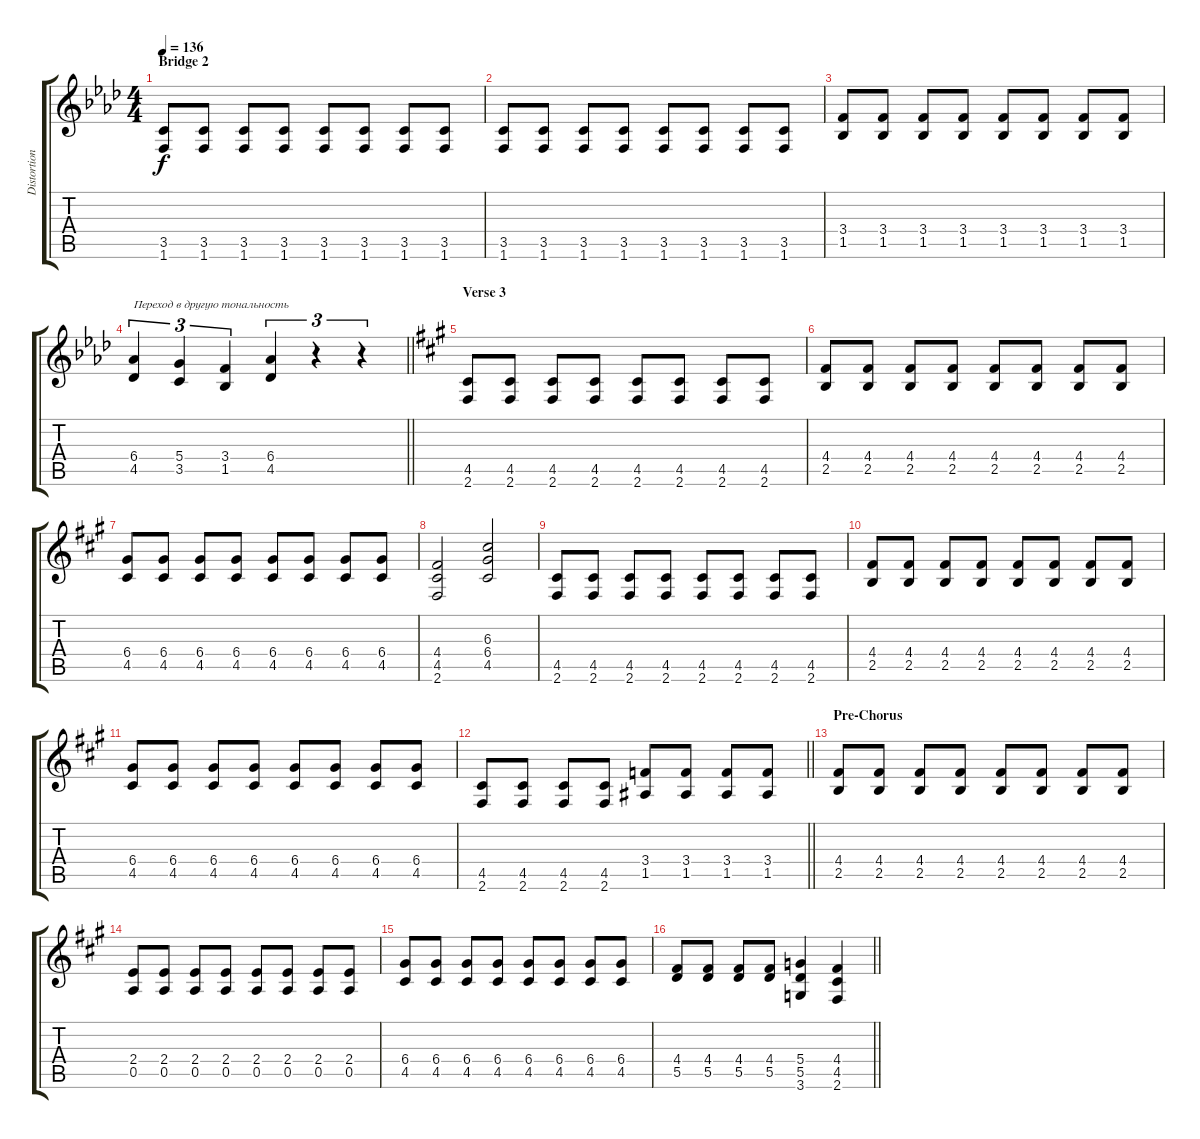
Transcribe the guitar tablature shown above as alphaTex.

\track ("Distortion 1" "Distortion") {instrument distortionguitar}
\staff {score tabs}
\tuning (E4 B3 G3 D3 A2 E2) {hide}
\ts (4 4)
\section ("" "Bridge 2")
\tempo 136
\clef g2
\ks fminor
(3.5 1.6).8{dy f} (3.5 1.6).8 (3.5 1.6).8 (3.5 1.6).8 (3.5 1.6).8 (3.5 1.6).8 (3.5 1.6).8 (3.5 1.6).8 |
(3.5 1.6).8 (3.5 1.6).8 (3.5 1.6).8 (3.5 1.6).8 (3.5 1.6).8 (3.5 1.6).8 (3.5 1.6).8 (3.5 1.6).8 |
(3.4 1.5).8 (3.4 1.5).8 (3.4 1.5).8 (3.4 1.5).8 (3.4 1.5).8 (3.4 1.5).8 (3.4 1.5).8 (3.4 1.5).8 |
\barLineRight lightlight
(6.4 4.5).4{tu (3 2) txt "Переход в другую тональность"} (5.4 3.5).4{tu (3 2)} (3.4 1.5).4{tu (3 2)} (6.4 4.5).4{tu (3 2)} r.4{tu (3 2)} r.4{tu (3 2)} |
\section ("" "Verse 3")
\ks f#minor
(4.5 2.6).8 (4.5 2.6).8 (4.5 2.6).8 (4.5 2.6).8 (4.5 2.6).8 (4.5 2.6).8 (4.5 2.6).8 (4.5 2.6).8 |
(4.4 2.5).8 (4.4 2.5).8 (4.4 2.5).8 (4.4 2.5).8 (4.4 2.5).8 (4.4 2.5).8 (4.4 2.5).8 (4.4 2.5).8 |
(6.4 4.5).8 (6.4 4.5).8 (6.4 4.5).8 (6.4 4.5).8 (6.4 4.5).8 (6.4 4.5).8 (6.4 4.5).8 (6.4 4.5).8 |
(4.4 4.5 2.6).2 (6.3 6.4 4.5).2 |
(4.5 2.6).8 (4.5 2.6).8 (4.5 2.6).8 (4.5 2.6).8 (4.5 2.6).8 (4.5 2.6).8 (4.5 2.6).8 (4.5 2.6).8 |
(4.4 2.5).8 (4.4 2.5).8 (4.4 2.5).8 (4.4 2.5).8 (4.4 2.5).8 (4.4 2.5).8 (4.4 2.5).8 (4.4 2.5).8 |
(6.4 4.5).8 (6.4 4.5).8 (6.4 4.5).8 (6.4 4.5).8 (6.4 4.5).8 (6.4 4.5).8 (6.4 4.5).8 (6.4 4.5).8 |
\barLineRight lightlight
(4.5 2.6).8 (4.5 2.6).8 (4.5 2.6).8 (4.5 2.6).8 (3.4 1.5).8 (3.4 1.5).8 (3.4 1.5).8 (3.4 1.5).8 |
\section ("" "Pre-Chorus")
(4.4 2.5).8 (4.4 2.5).8 (4.4 2.5).8 (4.4 2.5).8 (4.4 2.5).8 (4.4 2.5).8 (4.4 2.5).8 (4.4 2.5).8 |
(2.4 0.5).8 (2.4 0.5).8 (2.4 0.5).8 (2.4 0.5).8 (2.4 0.5).8 (2.4 0.5).8 (2.4 0.5).8 (2.4 0.5).8 |
(6.4 4.5).8 (6.4 4.5).8 (6.4 4.5).8 (6.4 4.5).8 (6.4 4.5).8 (6.4 4.5).8 (6.4 4.5).8 (6.4 4.5).8 |
\barLineRight lightlight
(4.4 5.5).8 (4.4 5.5).8 (4.4 5.5).8 (4.4 5.5).8 (5.4 5.5 3.6).4 (4.4 4.5 2.6).4
